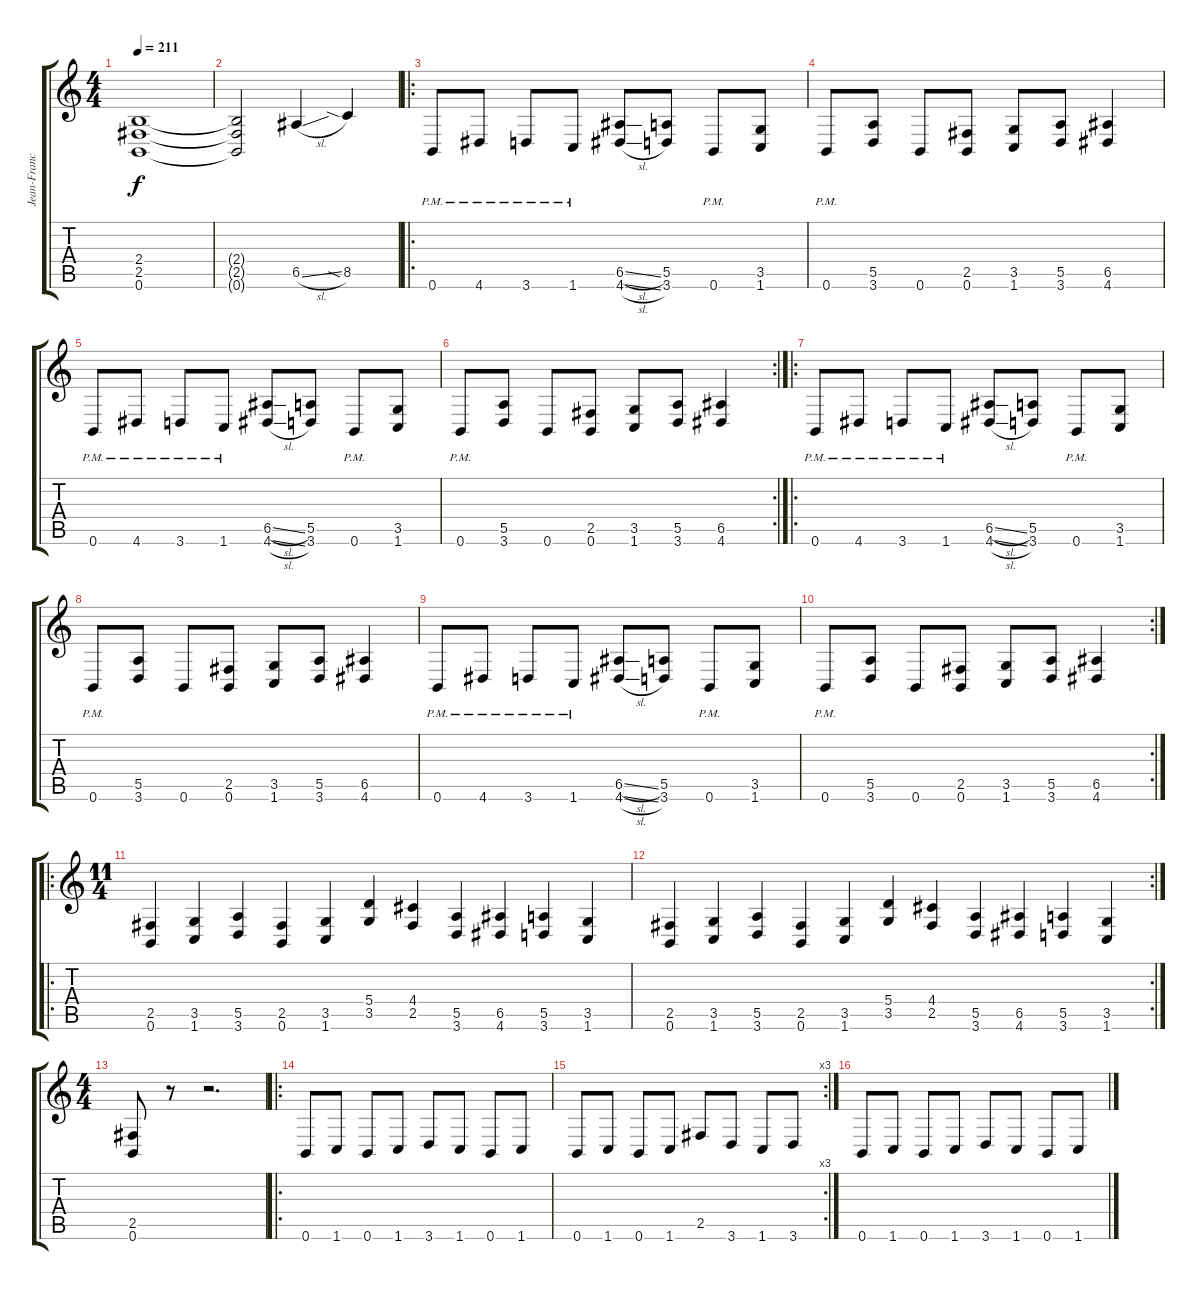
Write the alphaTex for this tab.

\track ("Jean-Francois Dagenais " "Jean-Franc") {instrument distortionguitar}
\staff {score tabs}
\tuning (B3 Gb3 D3 A2 E2 B1) {hide}
\ts (4 4)
\tempo 211
\clef g2
\ks c
(2.4{t} 2.5{t} 0.6{t}).1{dy f} |
(2.4{t} 2.5{t} 0.6{t}).2 6.5{sl}.4 8.5{sia}.4 |
\ro
0.6{pm}.8 4.6{pm}.8 3.6{pm}.8 1.6{pm}.8 (6.5{sl} 4.6{sl}).8 (5.5 3.6).8 0.6{pm}.8 (3.5 1.6).8 |
0.6{pm}.8 (5.5 3.6).8 0.6.8 (2.5 0.6).8 (3.5 1.6).8 (5.5 3.6).8 (6.5 4.6).4 |
0.6{pm}.8 4.6{pm}.8 3.6{pm}.8 1.6{pm}.8 (6.5{sl} 4.6{sl}).8 (5.5 3.6).8 0.6{pm}.8 (3.5 1.6).8 |
\rc 2
0.6{pm}.8 (5.5 3.6).8 0.6.8 (2.5 0.6).8 (3.5 1.6).8 (5.5 3.6).8 (6.5 4.6).4 |
\ro
0.6{pm}.8 4.6{pm}.8 3.6{pm}.8 1.6{pm}.8 (6.5{sl} 4.6{sl}).8 (5.5 3.6).8 0.6{pm}.8 (3.5 1.6).8 |
0.6{pm}.8 (5.5 3.6).8 0.6.8 (2.5 0.6).8 (3.5 1.6).8 (5.5 3.6).8 (6.5 4.6).4 |
0.6{pm}.8 4.6{pm}.8 3.6{pm}.8 1.6{pm}.8 (6.5{sl} 4.6{sl}).8 (5.5 3.6).8 0.6{pm}.8 (3.5 1.6).8 |
\rc 2
0.6{pm}.8 (5.5 3.6).8 0.6.8 (2.5 0.6).8 (3.5 1.6).8 (5.5 3.6).8 (6.5 4.6).4 |
\ro
\ts (11 4)
(2.5 0.6).4 (3.5 1.6).4 (5.5 3.6).4 (2.5 0.6).4 (3.5 1.6).4 (5.4 3.5).4 (4.4 2.5).4 (5.5 3.6).4 (6.5 4.6).4 (5.5 3.6).4 (3.5 1.6).4 |
\rc 2
(2.5 0.6).4 (3.5 1.6).4 (5.5 3.6).4 (2.5 0.6).4 (3.5 1.6).4 (5.4 3.5).4 (4.4 2.5).4 (5.5 3.6).4 (6.5 4.6).4 (5.5 3.6).4 (3.5 1.6).4 |
\ts (4 4)
(2.5 0.6).8 r.8 r.2{d} |
\ro
0.6.8 1.6.8 0.6.8 1.6.8 3.6.8 1.6.8 0.6.8 1.6.8 |
\rc 3
0.6.8 1.6.8 0.6.8 1.6.8 2.5.8 3.6.8 1.6.8 3.6.8 |
0.6.8 1.6.8 0.6.8 1.6.8 3.6.8 1.6.8 0.6.8 1.6.8
